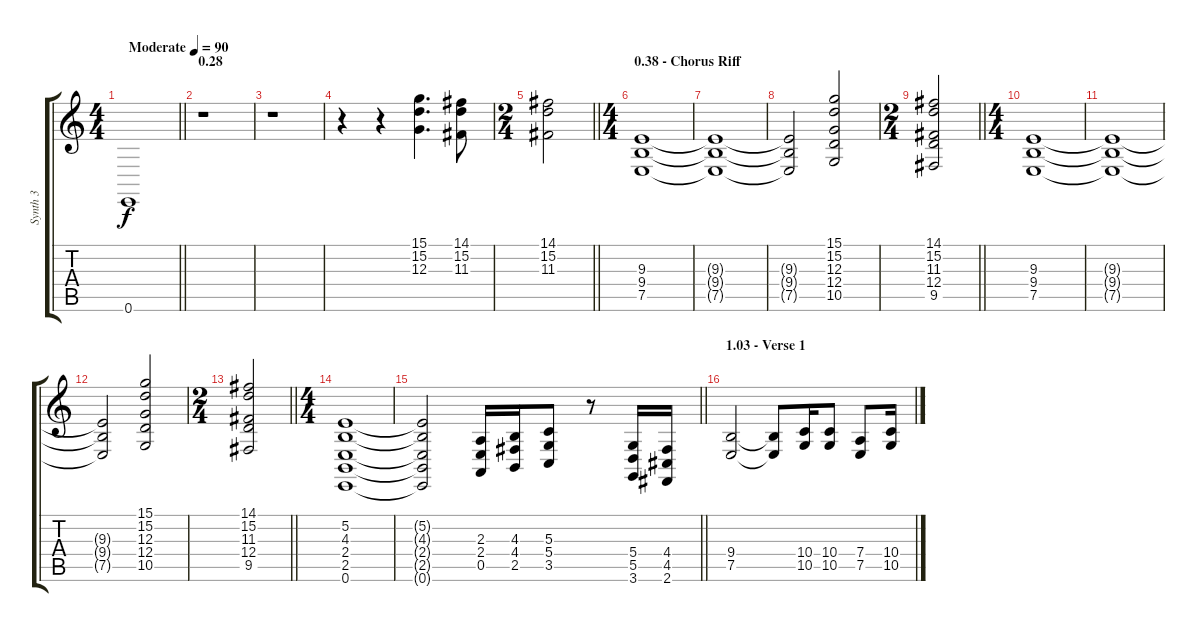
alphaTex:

\track ("Synth 3" "Synth 3") {instrument fx7echoes}
\staff {score tabs}
\tuning (E4 B3 G3 D3 A2 E2) {hide}
\ts (4 4)
\tempo (90 "Moderate")
\clef g2
\barLineRight lightlight
\ks c
0.6.1{dy f instrument fx7echoes} |
\section ("" "0.28")
r.1 |
r.1 |
r.4 r.4 (15.1 15.2 12.3).4{d} (14.1 15.2 11.3).8 |
\ts (2 4)
\barLineRight lightlight
(14.1 15.2 11.3).2 |
\ts (4 4)
\section ("" "0.38 - Chorus Riff")
(9.3 9.4 7.5).1 |
(9.3{t} 9.4{t} 7.5{t}).1 |
(9.3{t} 9.4{t} 7.5{t}).2 (15.1 15.2 12.3 12.4 10.5).2 |
\ts (2 4)
\barLineRight lightlight
(14.1 15.2 11.3 12.4 9.5).2 |
\ts (4 4)
(9.3 9.4 7.5).1 |
(9.3{t} 9.4{t} 7.5{t}).1 |
(9.3{t} 9.4{t} 7.5{t}).2 (15.1 15.2 12.3 12.4 10.5).2 |
\ts (2 4)
\barLineRight lightlight
(14.1 15.2 11.3 12.4 9.5).2 |
\ts (4 4)
(5.2 4.3 2.4 2.5 0.6).1 |
\barLineRight lightlight
(5.2{t} 4.3{t} 2.4{t} 2.5{t} 0.6{t}).2 (2.3 2.4 0.5).16 (4.3 4.4 2.5).16 (5.3 5.4 3.5).8 r.8 (5.4 5.5 3.6).16 (4.4 4.5 2.6).16 |
\section ("" "1.03 - Verse 1")
(9.4 7.5).2 (9.4{t} 7.5{t}).8 (10.4 10.5).16 (10.4 10.5).8 (7.4 7.5).8 (10.4 10.5).16
